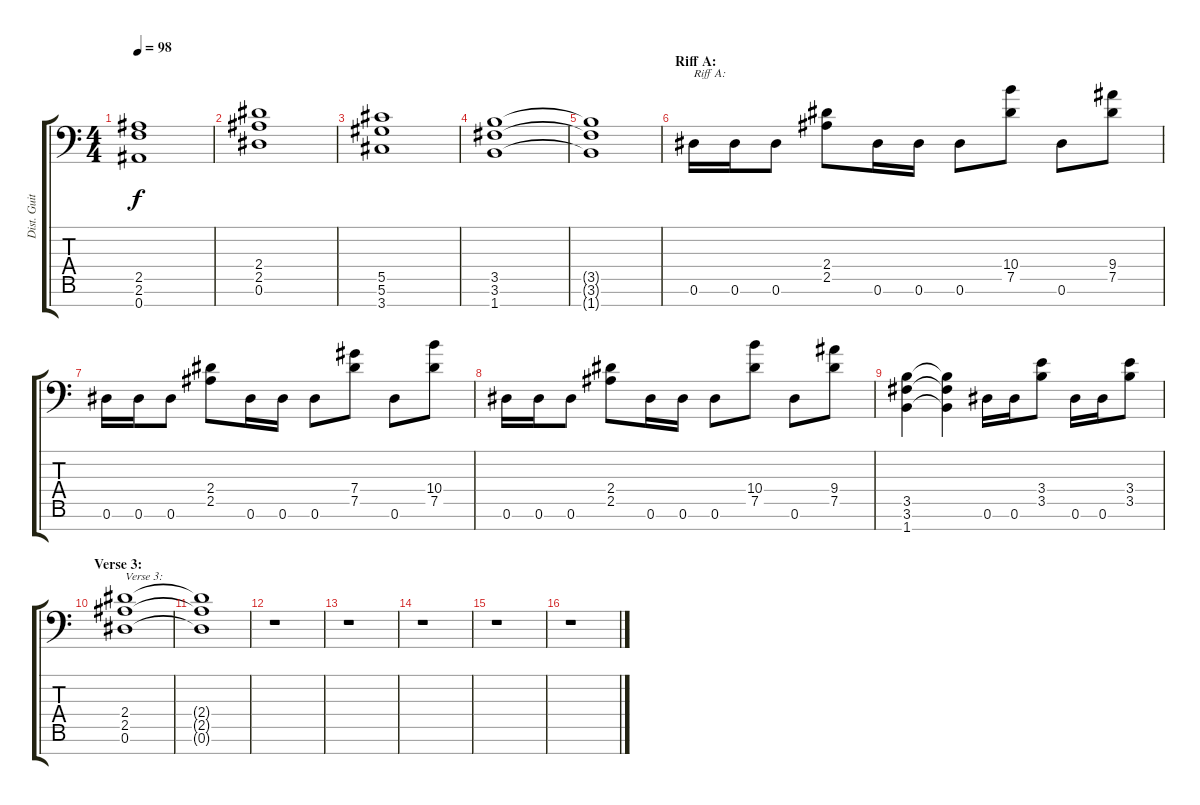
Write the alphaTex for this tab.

\track ("Dist. Guitar 1" "Dist. Guit") {instrument distortionguitar}
\staff {score tabs}
\tuning (Eb4 Bb3 Gb3 Db3 Ab2 Eb2 Bb1) {hide}
\ts (4 4)
\tempo 98
\clef f4
\ks c
(2.5 2.6 0.7).1{dy f} |
(2.4 2.5 0.6).1 |
(5.5 5.6 3.7).1 |
(3.5 3.6 1.7).1 |
(3.5{t} 3.6{t} 1.7{t}).1 |
\section ("" "Riff A:")
0.6.16{txt "Riff A:"} 0.6.16 0.6.8 (2.4 2.5).8 0.6.16 0.6.16 0.6.8 (10.4 7.5).8 0.6.8 (9.4 7.5).8 |
0.6.16 0.6.16 0.6.8 (2.4 2.5).8 0.6.16 0.6.16 0.6.8 (7.4 7.5).8 0.6.8 (10.4 7.5).8 |
0.6.16 0.6.16 0.6.8 (2.4 2.5).8 0.6.16 0.6.16 0.6.8 (10.4 7.5).8 0.6.8 (9.4 7.5).8 |
(3.5 3.6 1.7).4 (3.5{t} 3.6{t} 1.7{t}).4 0.6.16 0.6.16 (3.4 3.5).8 0.6.16 0.6.16 (3.4 3.5).8 |
\section ("" "Verse 3:")
(2.4 2.5 0.6).1{txt "Verse 3:" volume 2 instrument distortionguitar} |
(2.4{t} 2.5{t} 0.6{t}).1 |
r.1 |
r.1 |
r.1 |
r.1 |
r.1
